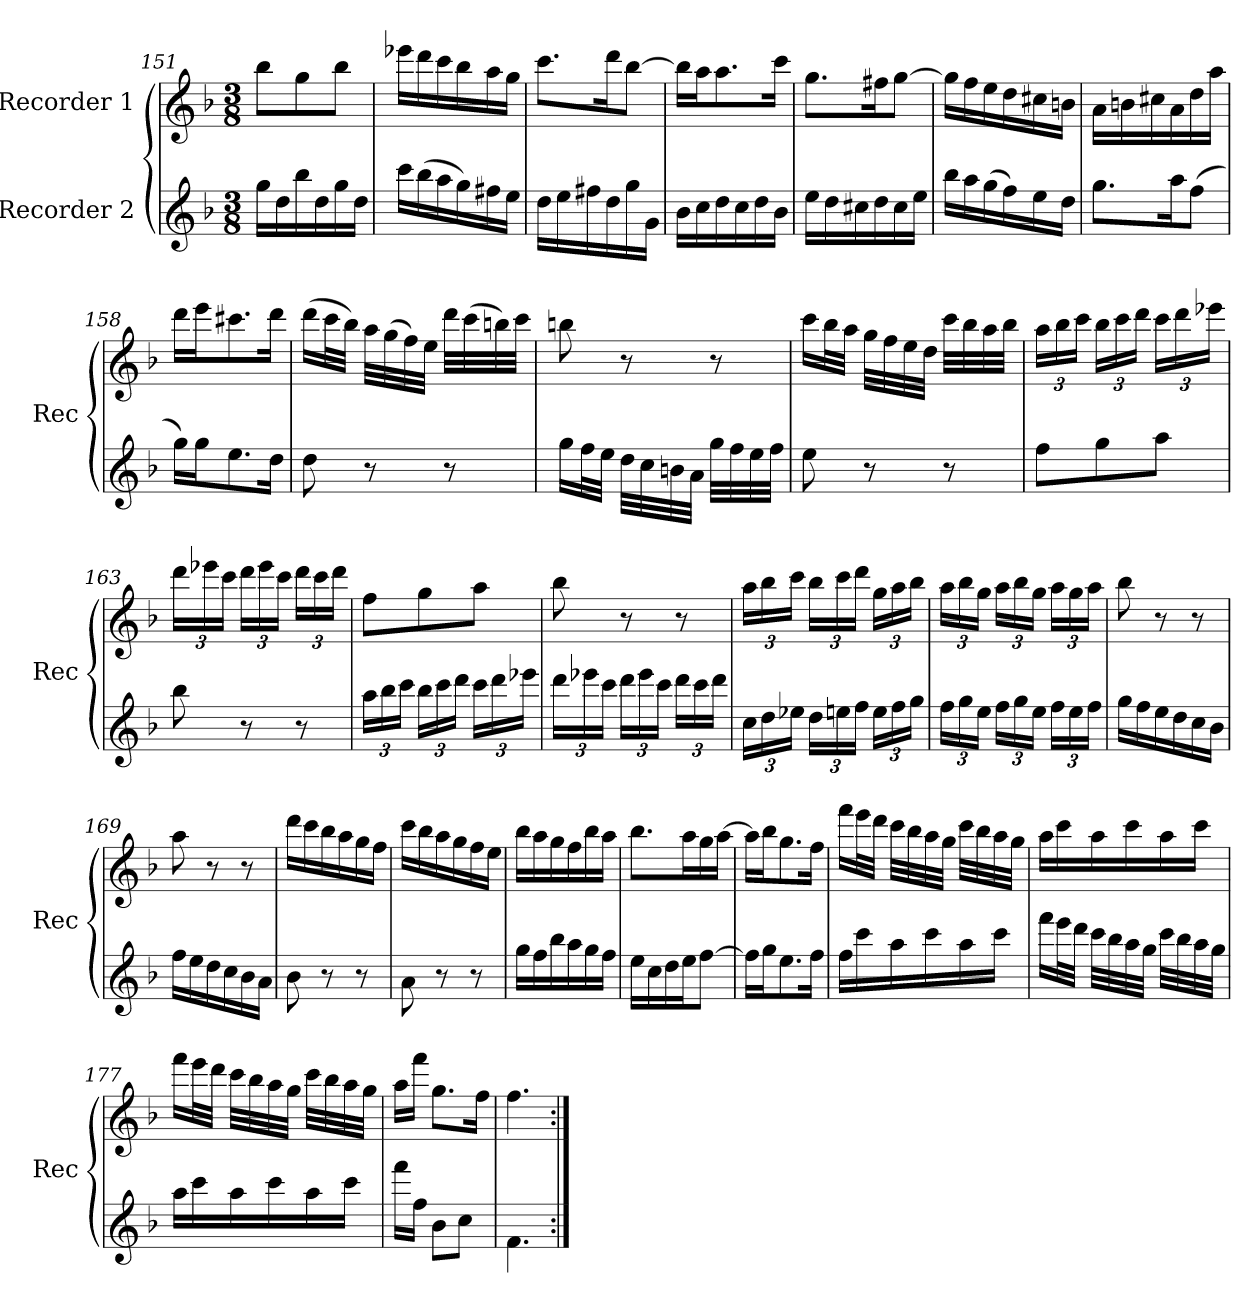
**kern	**kern
*part2	*part1
*staff2	*staff1
*I"Recorder 2	*I"Recorder 1
*I'Rec	*I'Rec
!!LO:PB:g=z
*clefG2	*clefG2
*k[b-]	*k[b-]
*M3/8	*M3/8
=151	=151
16gg\LL	8bb-\L
16dd\	.
16bb-\	8gg\
16dd\	.
16gg\	8bb-\J
16dd\JJ	.
=152	=152
16ccc\LL	16eee-X\LL
(16bb-\	16ddd\
16aa\	16ccc\
16gg\)	16bb-\
16ff#X\	16aa\
16ee\JJ	16gg\JJ
=153	=153
16dd\LL	8.ccc\L
16ee\	.
16ff#X\	.
16dd\	16ddd\K
16gg\	[8bb-\J
16g\JJ	.
=154	=154
16b-\LL	16bb-\LL]
16cc\	16aa\J
16dd\	8.aa\
16cc\	.
16dd\	.
16b-\JJ	16ccc\Jk
=155	=155
16ee\LL	8.gg\L
16dd\	.
16cc#X\	.
16dd\	16ff#X\K
16cc#\	[8gg\J
16ee\JJ	.
=156	=156
16bb-\LL	16gg\LL]
16aa\	16ff\
(16gg\	16ee\
16ff\)	16dd\
16ee\	16cc#X\
16dd\JJ	16bn\JJ
!!LO:LB:g=z
=157	=157
8.gg\L	16a\LL
.	16bn\
.	16cc#X\
16aa\K	16a\
(8ff\J	16dd\
.	16aa\JJ
=158	=158
16gg\LL)	16ddd\LL
16gg\J	16eee\J
8.ee\	8.ccc#X\
16dd\Jk	16ddd\Jk
=159	=159
8dd\	(16ddd\LL
.	32ccc\L
.	32bb-\JJJ)
8r	32aa\LLL
.	(32gg\
.	32ff\)
.	32ee\JJJ
8r	32ddd\LLL
.	(32ccc\
.	32bbn\)
.	32ccc\JJJ
=160	=160
16gg\LL	8bbn\
32ff\L	.
32ee\JJJ	.
32dd\LLL	8r
32cc\	.
32bn\	.
32a\JJJ	.
32gg\LLL	8r
32ff\	.
32ee\	.
32ff\JJJ	.
=161	=161
8ee\	16ccc\LL
.	32bb-\L
.	32aa\JJJ
8r	32gg\LLL
.	32ff\
.	32ee\
.	32dd\JJJ
8r	32ccc\LLL
.	32bb-\
.	32aa\
.	32bb-\JJJ
!!LO:LB:g=z
=162	=162
*	*Xbrackettup
8ff\L	24aa\LL
.	24bb-\
.	24ccc\JJ
8gg\	24bb-\LL
.	24ccc\
.	24ddd\JJ
8aa\J	24ccc\LL
.	24ddd\
.	24eee-X\JJ
=163	=163
8bb-\	24ddd\LL
.	24eee-X\
.	24ccc\JJ
8r	24ddd\LL
.	24eee-\
.	24ccc\JJ
8r	24ddd\LL
.	24ccc\
.	24ddd\JJ
=164	=164
*Xbrackettup	*
24aa\LL	8ff\L
24bb-\	.
24ccc\JJ	.
24bb-\LL	8gg\
24ccc\	.
24ddd\JJ	.
24ccc\LL	8aa\J
24ddd\	.
24eee-X\JJ	.
=165	=165
24ddd\LL	8bb-\
24eee-X\	.
24ccc\JJ	.
24ddd\LL	8r
24eee-\	.
24ccc\JJ	.
24ddd\LL	8r
24ccc\	.
24ddd\JJ	.
!!LO:LB:g=z
=166	=166
24cc\LL	24aa\LL
24dd\	24bb-\
24ee-X\JJ	24ccc\JJ
24dd\LL	24bb-\LL
24een\	24ccc\
24ff\JJ	24ddd\JJ
24ee\LL	24gg\LL
24ff\	24aa\
24gg\JJ	24bb-\JJ
=167	=167
24ff\LL	24aa\LL
24gg\	24bb-\
24ee\JJ	24gg\JJ
24ff\LL	24aa\LL
24gg\	24bb-\
24ee\JJ	24gg\JJ
24ff\LL	24aa\LL
24ee\	24gg\
24ff\JJ	24aa\JJ
=168	=168
16gg\LL	8bb-\
16ff\	.
16ee\	8r
16dd\	.
16cc\	8r
16b-\JJ	.
=169	=169
16ff\LL	8aa\
16ee\	.
16dd\	8r
16cc\	.
16b-\	8r
16a\JJ	.
=170	=170
8b-\	16ddd\LL
.	16ccc\
8r	16bb-\
.	16aa\
8r	16gg\
.	16ff\JJ
!!LO:LB:g=z
=171	=171
8a\	16ccc\LL
.	16bb-\
8r	16aa\
.	16gg\
8r	16ff\
.	16ee\JJ
=172	=172
16gg\LL	16bb-\LL
16ff\	16aa\
16bb-\	16gg\
16aa\	16ff\
16gg\	16bb-\
16ff\JJ	16aa\JJ
=173	=173
16ee\LL	8.bb-\L
16cc\	.
16dd\	.
16ee\J	16aa\L
[8ff\J	16gg\
.	[16aa\JJ
=174	=174
16ff\LL]	16aa\LL]
16gg\J	16bb-\J
8.ee\	8.gg\
16ff\Jk	16ff\Jk
=175	=175
16ff\LL	16fff\LL
16ccc\	32eee\L
.	32ddd\JJJ
16aa\	32ccc\LLL
.	32bb-\
16ccc\	32aa\
.	32gg\JJJ
16aa\	32ccc\LLL
.	32bb-\
16ccc\JJ	32aa\
.	32gg\JJJ
!!LO:LB:g=z
=176	=176
16fff\LL	16aa\LL
32eee\L	16ccc\
32ddd\JJJ	.
32ccc\LLL	16aa\
32bb-\	.
32aa\	16ccc\
32gg\JJJ	.
32ccc\LLL	16aa\
32bb-\	.
32aa\	16ccc\JJ
32gg\JJJ	.
=177	=177
16aa\LL	16fff\LL
16ccc\	32eee\L
.	32ddd\JJJ
16aa\	32ccc\LLL
.	32bb-\
16ccc\	32aa\
.	32gg\JJJ
16aa\	32ccc\LLL
.	32bb-\
16ccc\JJ	32aa\
.	32gg\JJJ
=178	=178
16fff\LL	16aa\LL
16ff\JJ	16fff\JJ
8b-\L	8.gg\L
8cc\J	.
.	16ff\Jk
=179	=179
4.f\	4.ff\
=:|!	=:|!
*-	*-
